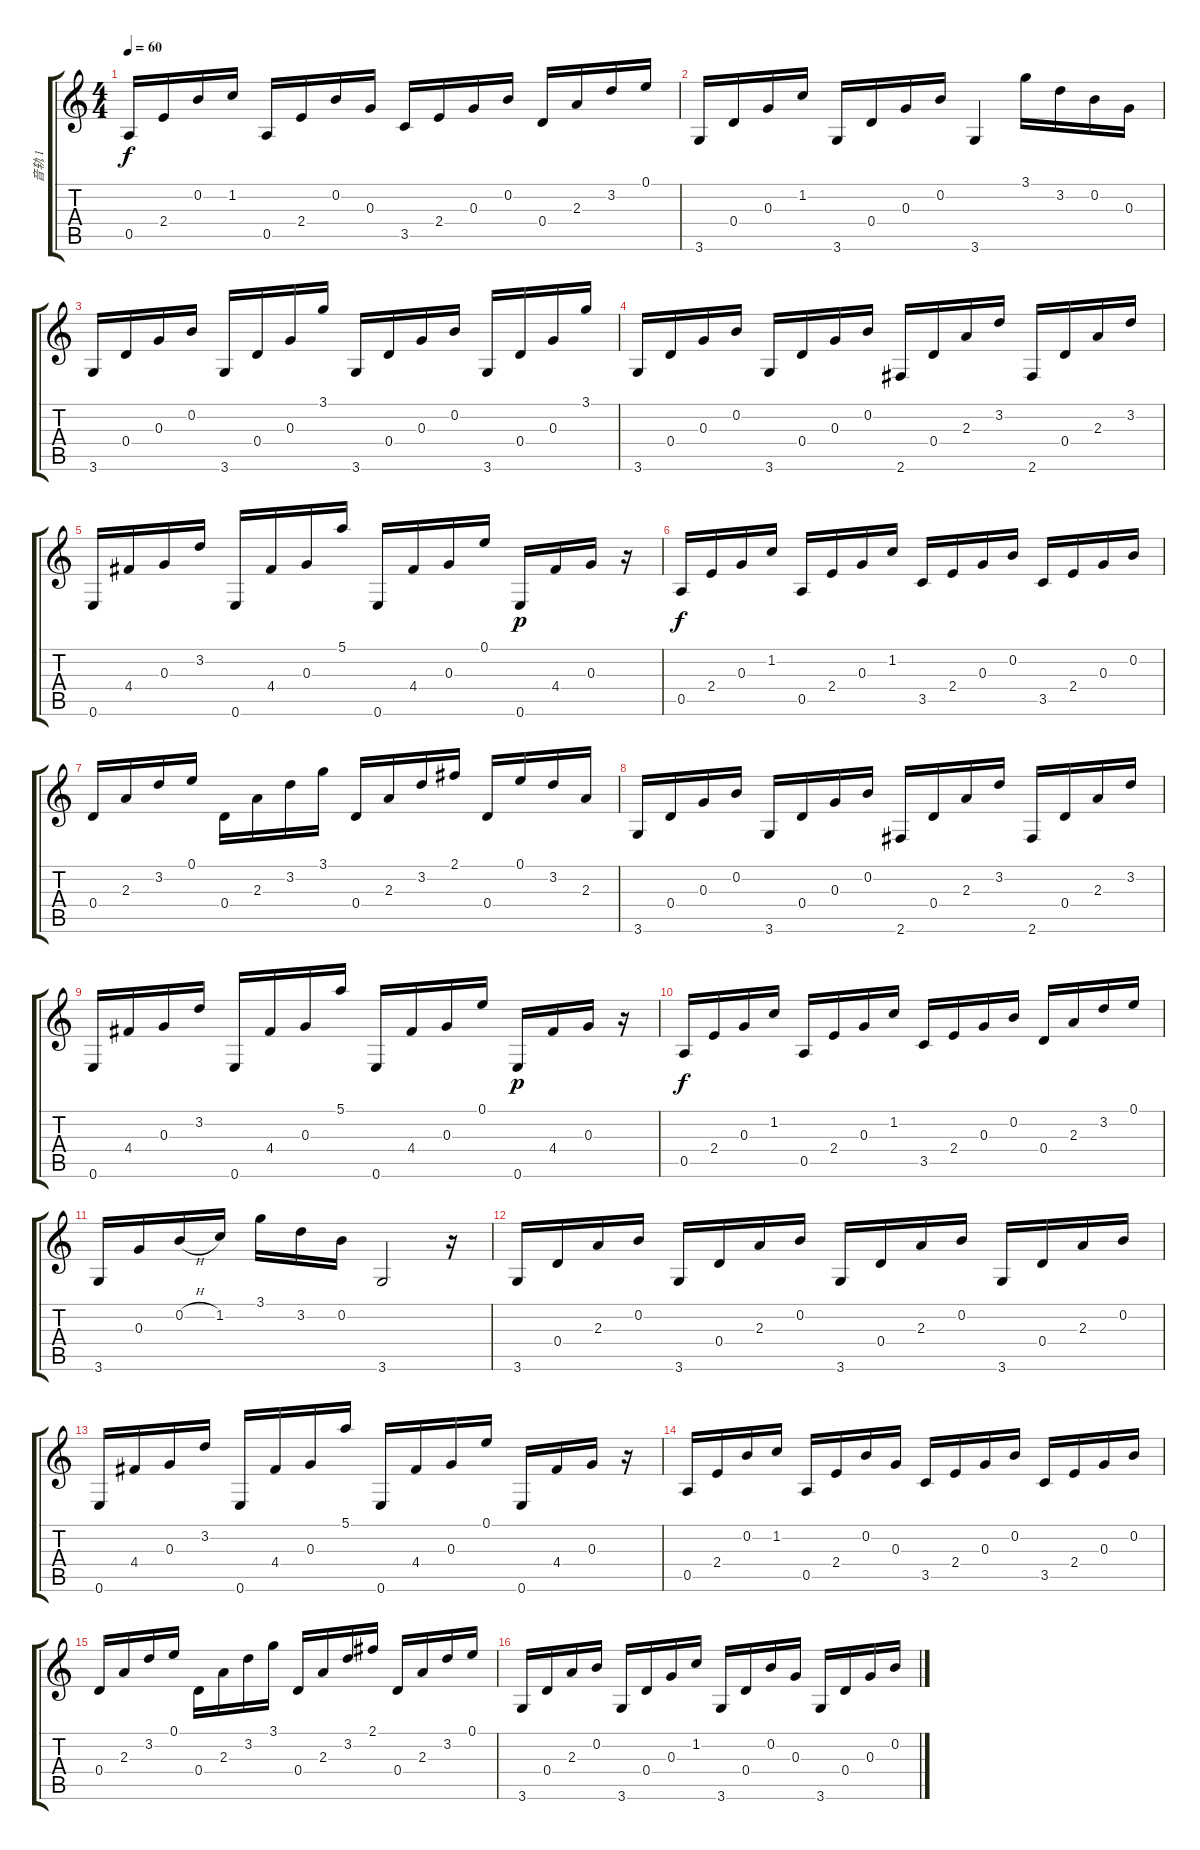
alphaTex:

\track ("音轨 1" "音轨 1") {instrument acousticguitarsteel}
\staff {score tabs}
\tuning (E4 B3 G3 D3 A2 E2) {hide}
\ts (4 4)
\tempo 60
\clef g2
\ks c
0.5.16{dy f} 2.4.16 0.2.16 1.2.16 0.5.16 2.4.16 0.2.16 0.3.16 3.5.16 2.4.16 0.3.16 0.2.16 0.4.16 2.3.16 3.2.16 0.1.16 |
3.6.16 0.4.16 0.3.16 1.2.16 3.6.16 0.4.16 0.3.16 0.2.16 3.6.4 3.1.16 3.2.16 0.2.16 0.3.16 |
3.6.16 0.4.16 0.3.16 0.2.16 3.6.16 0.4.16 0.3.16 3.1.16 3.6.16 0.4.16 0.3.16 0.2.16 3.6.16 0.4.16 0.3.16 3.1.16 |
3.6.16 0.4.16 0.3.16 0.2.16 3.6.16 0.4.16 0.3.16 0.2.16 2.6.16 0.4.16 2.3.16 3.2.16 2.6.16 0.4.16 2.3.16 3.2.16 |
0.6.16 4.4.16 0.3.16 3.2.16 0.6.16 4.4.16 0.3.16 5.1.16 0.6.16 4.4.16 0.3.16 0.1.16 0.6.16{dy p} 4.4.16 0.3.16 r.16 |
0.5.16{dy f} 2.4.16 0.3.16 1.2.16 0.5.16 2.4.16 0.3.16 1.2.16 3.5.16 2.4.16 0.3.16 0.2.16 3.5.16 2.4.16 0.3.16 0.2.16 |
0.4.16 2.3.16 3.2.16 0.1.16 0.4.16 2.3.16 3.2.16 3.1.16 0.4.16 2.3.16 3.2.16 2.1.16 0.4.16 0.1.16 3.2.16 2.3.16 |
3.6.16 0.4.16 0.3.16 0.2.16 3.6.16 0.4.16 0.3.16 0.2.16 2.6.16 0.4.16 2.3.16 3.2.16 2.6.16 0.4.16 2.3.16 3.2.16 |
0.6.16 4.4.16 0.3.16 3.2.16 0.6.16 4.4.16 0.3.16 5.1.16 0.6.16 4.4.16 0.3.16 0.1.16 0.6.16{dy p} 4.4.16 0.3.16 r.16 |
0.5.16{dy f} 2.4.16 0.3.16 1.2.16 0.5.16 2.4.16 0.3.16 1.2.16 3.5.16 2.4.16 0.3.16 0.2.16 0.4.16 2.3.16 3.2.16 0.1.16 |
3.6.16 0.3.16 0.2{h}.16 1.2.16 3.1.16 3.2.16 0.2.16 3.6.2 r.16 |
3.6.16 0.4.16 2.3.16 0.2.16 3.6.16 0.4.16 2.3.16 0.2.16 3.6.16 0.4.16 2.3.16 0.2.16 3.6.16 0.4.16 2.3.16 0.2.16 |
0.6.16 4.4.16 0.3.16 3.2.16 0.6.16 4.4.16 0.3.16 5.1.16 0.6.16 4.4.16 0.3.16 0.1.16 0.6.16 4.4.16 0.3.16 r.16 |
0.5.16 2.4.16 0.2.16 1.2.16 0.5.16 2.4.16 0.2.16 0.3.16 3.5.16 2.4.16 0.3.16 0.2.16 3.5.16 2.4.16 0.3.16 0.2.16 |
0.4.16 2.3.16 3.2.16 0.1.16 0.4.16 2.3.16 3.2.16 3.1.16 0.4.16 2.3.16 3.2.16 2.1.16 0.4.16 2.3.16 3.2.16 0.1.16 |
3.6.16 0.4.16 2.3.16 0.2.16 3.6.16 0.4.16 0.3.16 1.2.16 3.6.16 0.4.16 0.2.16 0.3.16 3.6.16 0.4.16 0.3.16 0.2.16
